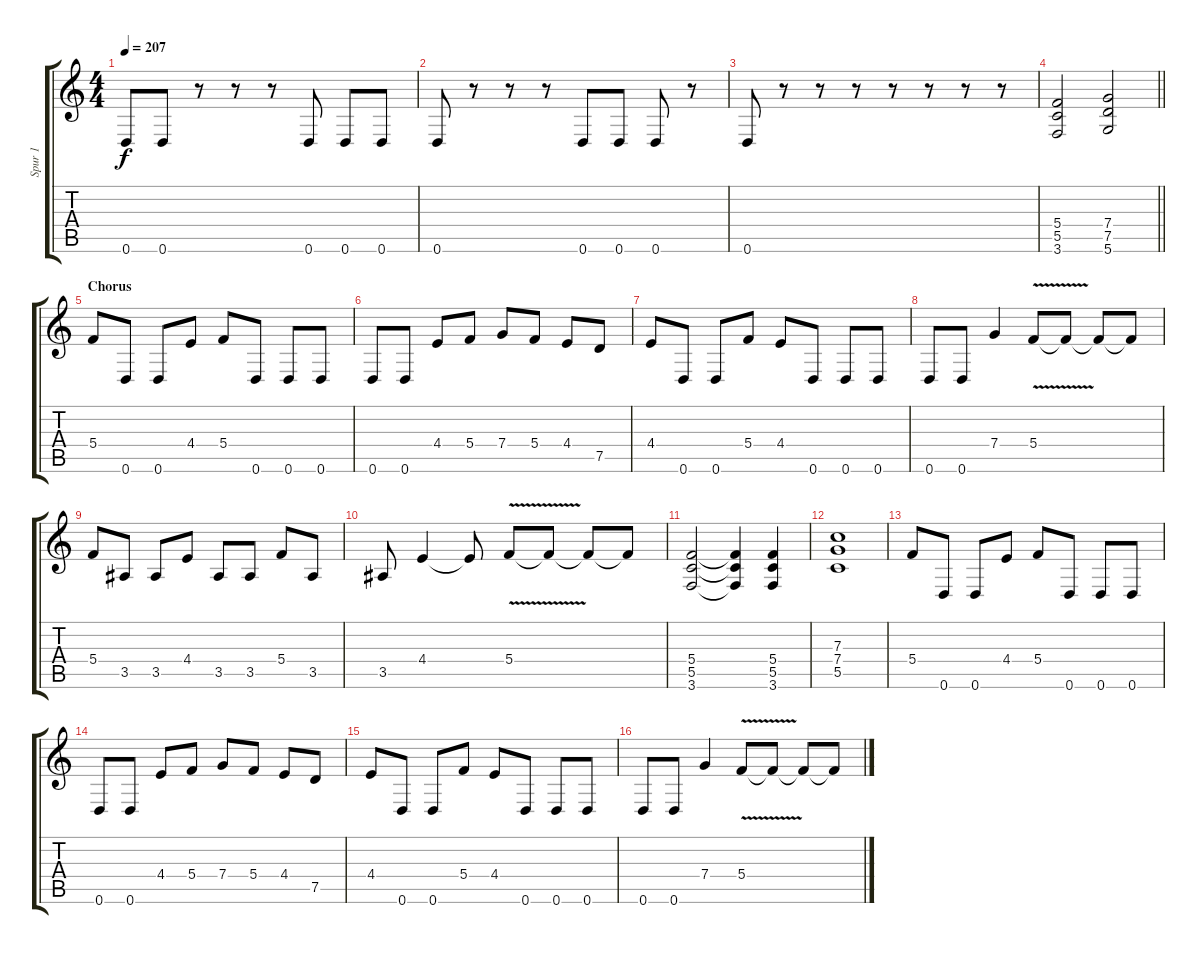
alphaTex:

\track ("Spur 1" "Spur 1") {instrument distortionguitar}
\staff {score tabs}
\tuning (D4 A3 F3 C3 G2 D2) {hide}
\ts (4 4)
\tempo 207
\clef g2
\ks c
0.6.8{dy f} 0.6.8 r.8 r.8 r.8 0.6.8 0.6.8 0.6.8 |
0.6.8 r.8 r.8 r.8 0.6.8 0.6.8 0.6.8 r.8 |
0.6.8 r.8 r.8 r.8 r.8 r.8 r.8 r.8 |
\barLineRight lightlight
(5.4 5.5 3.6).2 (7.4 7.5 5.6).2 |
\section ("" "Chorus")
5.4.8 0.6.8 0.6.8 4.4.8 5.4.8 0.6.8 0.6.8 0.6.8 |
0.6.8 0.6.8 4.4.8 5.4.8 7.4.8 5.4.8 4.4.8 7.5.8 |
4.4.8 0.6.8 0.6.8 5.4.8 4.4.8 0.6.8 0.6.8 0.6.8 |
0.6.8 0.6.8 7.4.4 5.4{v}.8 5.4{t}.8 5.4{t}.8 5.4{t}.8 |
5.4.8 3.5.8 3.5.8 4.4.8 3.5.8 3.5.8 5.4.8 3.5.8 |
3.5.8 4.4.4 4.4{t}.8 5.4{v}.8 5.4{t}.8 5.4{t}.8 5.4{t}.8 |
(5.4 5.5 3.6).2 (5.4{t} 5.5{t} 3.6{t}).4 (5.4 5.5 3.6).4 |
(7.3 7.4 5.5).1 |
5.4.8 0.6.8 0.6.8 4.4.8 5.4.8 0.6.8 0.6.8 0.6.8 |
0.6.8 0.6.8 4.4.8 5.4.8 7.4.8 5.4.8 4.4.8 7.5.8 |
4.4.8 0.6.8 0.6.8 5.4.8 4.4.8 0.6.8 0.6.8 0.6.8 |
0.6.8 0.6.8 7.4.4 5.4{v}.8 5.4{t}.8 5.4{t}.8 5.4{t}.8
